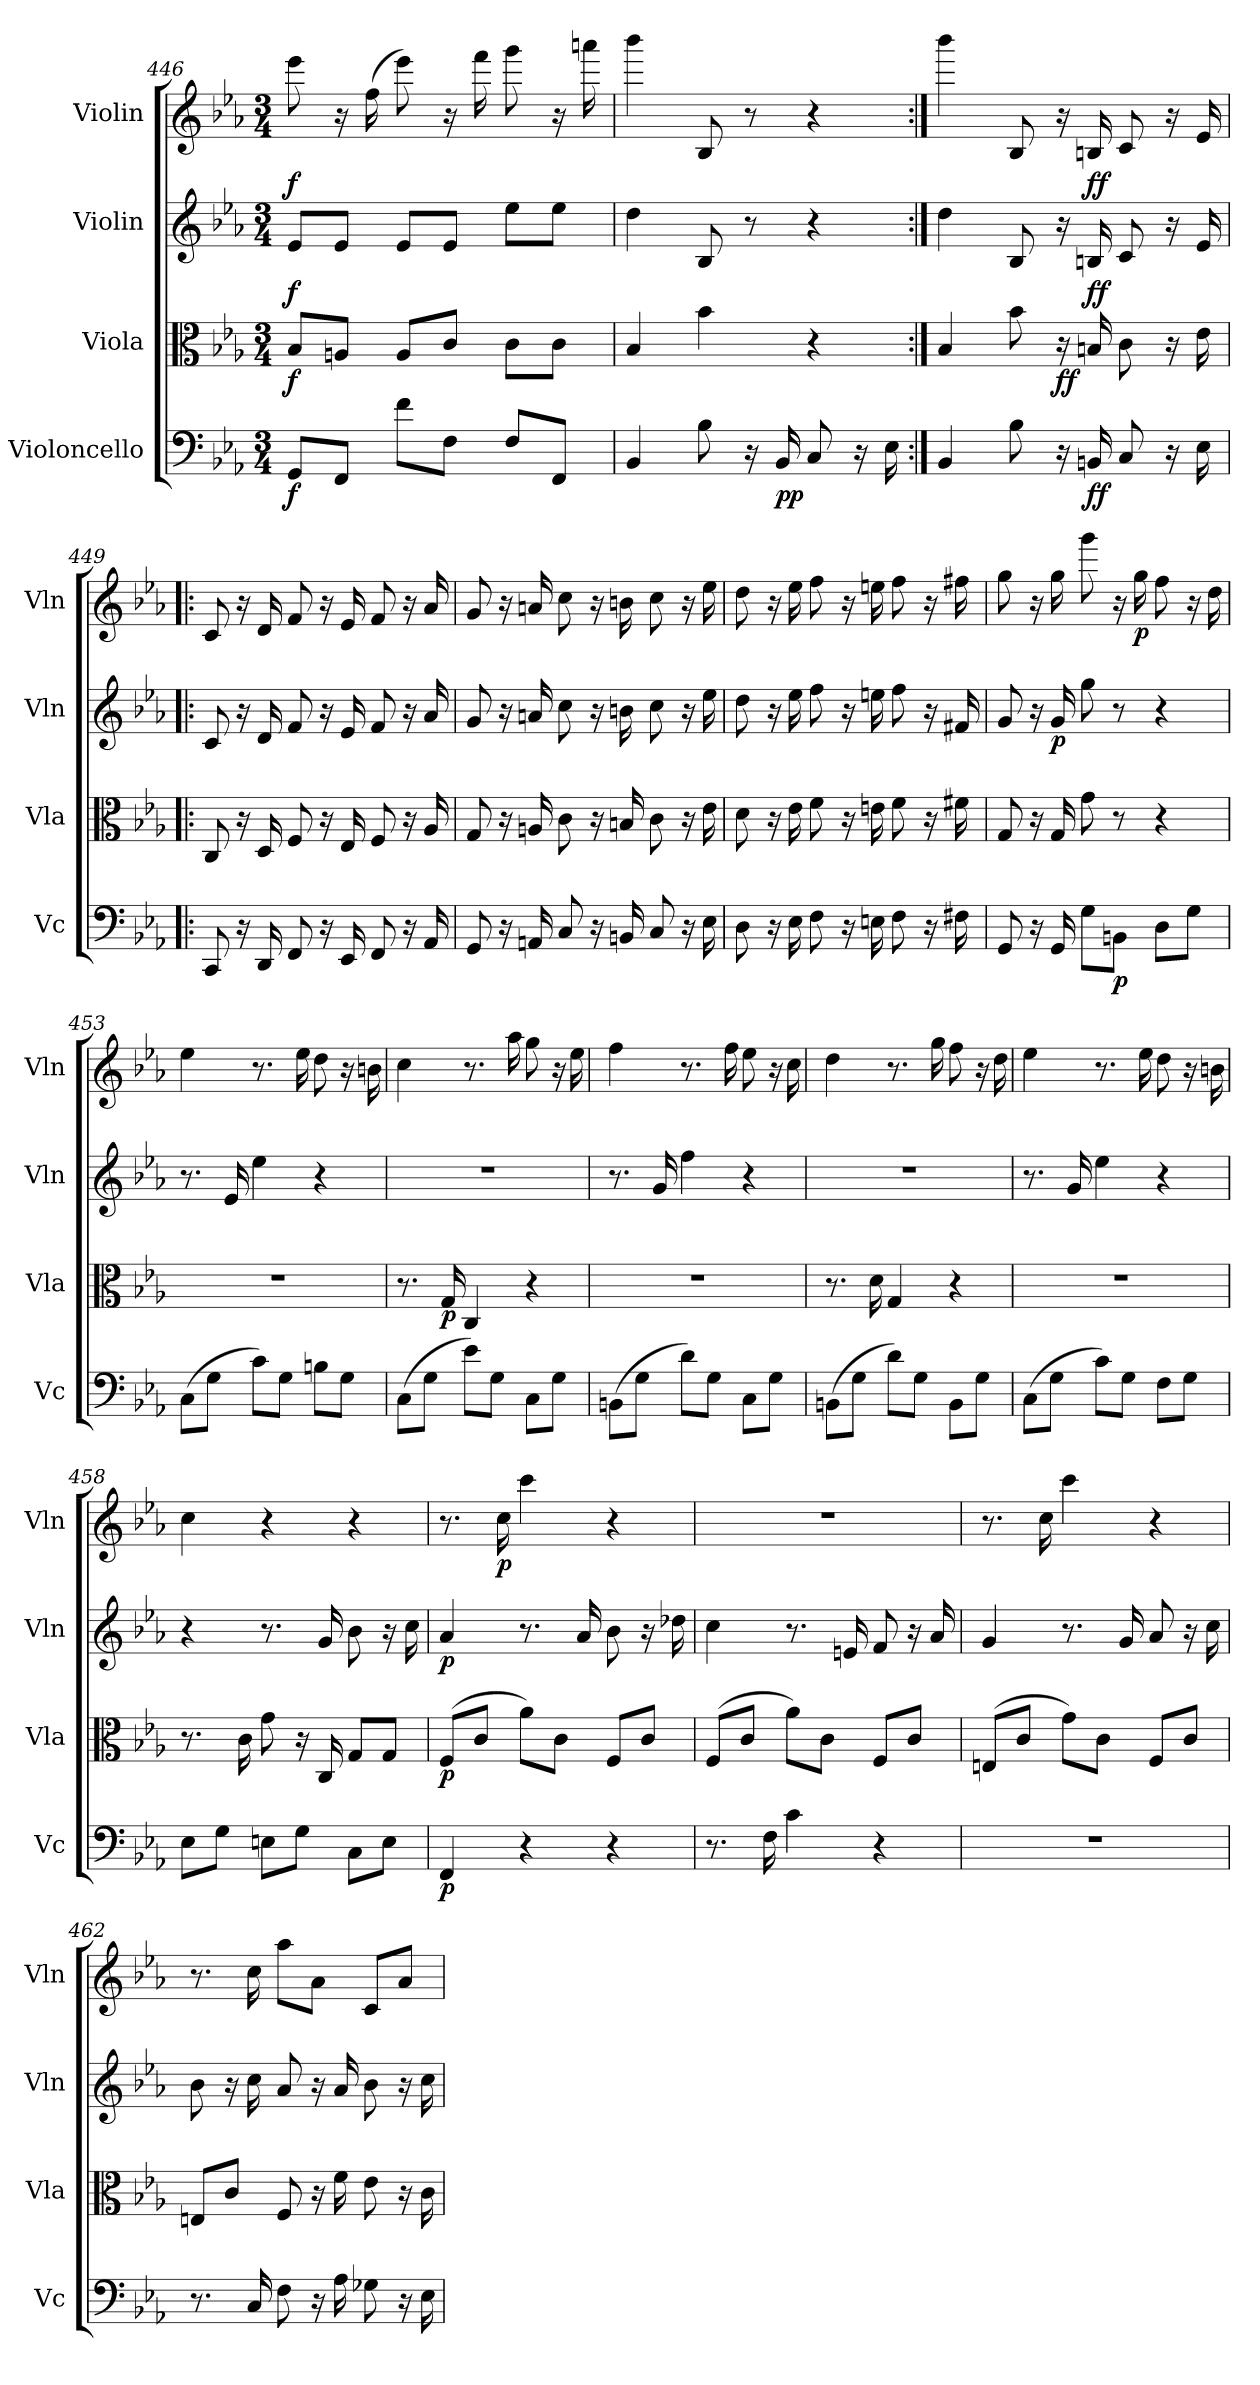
**kern	**dynam	**kern	**dynam	**kern	**dynam	**kern	**dynam
*part4	*part4	*part3	*part3	*part2	*part2	*part1	*part1
*staff4	*staff4	*staff3	*staff3	*staff2	*staff2	*staff1	*staff1
*I"Violoncello	*	*I"Viola	*	*I"Violin	*	*I"Violin	*
*I'Vc	*	*I'Vla	*	*I'Vln	*	*I'Vln	*
*clefF4	*	*clefC3	*	*clefG2	*	*clefG2	*
*k[b-e-a-]	*	*k[b-e-a-]	*	*k[b-e-a-]	*	*k[b-e-a-]	*
*E-:	*	*E-:	*	*E-:	*	*E-:	*
*M3/4	*	*M3/4	*	*M3/4	*	*M3/4	*
=446	=446	=446	=446	=446	=446	=446	=446
8GG/L	f	8B-/L	f	8e-/L	f	8eee-	f
8FF/J	.	8An/J	.	8e-/J	.	16r	.
.	.	.	.	.	.	(16ff	.
8f\L	.	8A/L	.	8e-/L	.	8eee-)	.
8F\J	.	8c/J	.	8e-/J	.	16r	.
.	.	.	.	.	.	16fff	.
8F/L	.	8c\L	.	8ee-\L	.	8ggg	.
8FF/J	.	8c\J	.	8ee-\J	.	16r	.
.	.	.	.	.	.	16aaan	.
=447	=447	=447	=447	=447	=447	=447	=447
4BB-	.	4B-	.	4dd	.	4bbb-	.
8B-	.	4b-	.	8B-	.	8B-	.
16r	.	.	.	8r	.	8r	.
16BB-	pp	.	.	.	.	.	.
8C	.	4r	.	4r	.	4r	.
16r	.	.	.	.	.	.	.
16E-	.	.	.	.	.	.	.
=448:|!	=448:|!	=448:|!	=448:|!	=448:|!	=448:|!	=448:|!	=448:|!
4BB-	.	4B-	.	4dd	.	4bbb-	.
8B-	.	8b-	.	8B-	.	8B-	.
16r	.	16r	ff	16r	.	16r	.
16BBn	ff	16Bn	.	16Bn	ff	16Bn	ff
8C	.	8c	.	8c	.	8c	.
16r	.	16r	.	16r	.	16r	.
16E-	.	16e-	.	16e-	.	16e-	.
=449!|:	=449!|:	=449!|:	=449!|:	=449!|:	=449!|:	=449!|:	=449!|:
8CC	.	8C	.	8c	.	8c	.
16r	.	16r	.	16r	.	16r	.
16DD	.	16D	.	16d	.	16d	.
8FF	.	8F	.	8f	.	8f	.
16r	.	16r	.	16r	.	16r	.
16EE-	.	16E-	.	16e-	.	16e-	.
8FF	.	8F	.	8f	.	8f	.
16r	.	16r	.	16r	.	16r	.
16AA-	.	16A-	.	16a-	.	16a-	.
=450	=450	=450	=450	=450	=450	=450	=450
8GG	.	8G	.	8g	.	8g	.
16r	.	16r	.	16r	.	16r	.
16AAn	.	16An	.	16an	.	16an	.
8C	.	8c	.	8cc	.	8cc	.
16r	.	16r	.	16r	.	16r	.
16BBn	.	16Bn	.	16bn	.	16bn	.
8C	.	8c	.	8cc	.	8cc	.
16r	.	16r	.	16r	.	16r	.
16E-	.	16e-	.	16ee-	.	16ee-	.
=451	=451	=451	=451	=451	=451	=451	=451
8D	.	8d	.	8dd	.	8dd	.
16r	.	16r	.	16r	.	16r	.
16E-	.	16e-	.	16ee-	.	16ee-	.
8F	.	8f	.	8ff	.	8ff	.
16r	.	16r	.	16r	.	16r	.
16En	.	16en	.	16een	.	16een	.
8F	.	8f	.	8ff	.	8ff	.
16r	.	16r	.	16r	.	16r	.
16F#X	.	16f#X	.	16f#X	.	16ff#X	.
=452	=452	=452	=452	=452	=452	=452	=452
8GG	.	8G	.	8g	.	8gg	.
16r	.	16r	.	16r	.	16r	.
16GG	.	16G	.	16g	p	16gg	.
8G\L	.	8g	.	8gg	.	8ggg	.
8BBn\J	p	8r	.	8r	.	16r	.
.	.	.	.	.	.	16gg	p
8D\L	.	4r	.	4r	.	8ff	.
8G\J	.	.	.	.	.	16r	.
.	.	.	.	.	.	16dd	.
=453	=453	=453	=453	=453	=453	=453	=453
(8C\L	.	2.r	.	8.r	.	4ee-	.
8G\J	.	.	.	.	.	.	.
.	.	.	.	16e-	.	.	.
8c\L)	.	.	.	4ee-	.	8.r	.
8G\J	.	.	.	.	.	.	.
.	.	.	.	.	.	16ee-	.
8Bn\L	.	.	.	4r	.	8dd	.
8G\J	.	.	.	.	.	16r	.
.	.	.	.	.	.	16bn	.
=454	=454	=454	=454	=454	=454	=454	=454
(8C\L	.	8.r	.	2.r	.	4cc	.
8G\J	.	.	.	.	.	.	.
.	.	16G	p	.	.	.	.
8e-\L)	.	4C	.	.	.	8.r	.
8G\J	.	.	.	.	.	.	.
.	.	.	.	.	.	16aa-	.
8C\L	.	4r	.	.	.	8gg	.
8G\J	.	.	.	.	.	16r	.
.	.	.	.	.	.	16ee-	.
=455	=455	=455	=455	=455	=455	=455	=455
(8BBn\L	.	2.r	.	8.r	.	4ff	.
8G\J	.	.	.	.	.	.	.
.	.	.	.	16g	.	.	.
8d\L)	.	.	.	4ff	.	8.r	.
8G\J	.	.	.	.	.	.	.
.	.	.	.	.	.	16ff	.
8C\L	.	.	.	4r	.	8ee-	.
8G\J	.	.	.	.	.	16r	.
.	.	.	.	.	.	16cc	.
=456	=456	=456	=456	=456	=456	=456	=456
(8BBn\L	.	8.r	.	2.r	.	4dd	.
8G\J	.	.	.	.	.	.	.
.	.	16d	.	.	.	.	.
8d\L)	.	4G	.	.	.	8.r	.
8G\J	.	.	.	.	.	.	.
.	.	.	.	.	.	16gg	.
8BB\L	.	4r	.	.	.	8ff	.
8G\J	.	.	.	.	.	16r	.
.	.	.	.	.	.	16dd	.
=457	=457	=457	=457	=457	=457	=457	=457
(8C\L	.	2.r	.	8.r	.	4ee-	.
8G\J	.	.	.	.	.	.	.
.	.	.	.	16g	.	.	.
8c\L)	.	.	.	4ee-	.	8.r	.
8G\J	.	.	.	.	.	.	.
.	.	.	.	.	.	16ee-	.
8F\L	.	.	.	4r	.	8dd	.
8G\J	.	.	.	.	.	16r	.
.	.	.	.	.	.	16bn	.
=458	=458	=458	=458	=458	=458	=458	=458
8E-\L	.	8.r	.	4r	.	4cc	.
8G\J	.	.	.	.	.	.	.
.	.	16c	.	.	.	.	.
8En\L	.	8g	.	8.r	.	4r	.
8G\J	.	16r	.	.	.	.	.
.	.	16C	.	16g	.	.	.
8C\L	.	8G/L	.	8b-	.	4r	.
8E\J	.	8G/J	.	16r	.	.	.
.	.	.	.	16cc	.	.	.
=459	=459	=459	=459	=459	=459	=459	=459
4FF	p	(8F/L	p	4a-	p	8.r	.
.	.	8c/J	.	.	.	.	.
.	.	.	.	.	.	16cc	p
4r	.	8a-\L)	.	8.r	.	4ccc	.
.	.	8c\J	.	.	.	.	.
.	.	.	.	16a-	.	.	.
4r	.	8F/L	.	8b-	.	4r	.
.	.	8c/J	.	16r	.	.	.
.	.	.	.	16dd-X	.	.	.
=460	=460	=460	=460	=460	=460	=460	=460
8.r	.	(8F/L	.	4cc	.	2.r	.
.	.	8c/J	.	.	.	.	.
16F	.	.	.	.	.	.	.
4c	.	8a-\L)	.	8.r	.	.	.
.	.	8c\J	.	.	.	.	.
.	.	.	.	16en	.	.	.
4r	.	8F/L	.	8f	.	.	.
.	.	8c/J	.	16r	.	.	.
.	.	.	.	16a-	.	.	.
=461	=461	=461	=461	=461	=461	=461	=461
2.r	.	(8En/L	.	4g	.	8.r	.
.	.	8c/J	.	.	.	.	.
.	.	.	.	.	.	16cc	.
.	.	8g\L)	.	8.r	.	4ccc	.
.	.	8c\J	.	.	.	.	.
.	.	.	.	16g	.	.	.
.	.	8F/L	.	8a-	.	4r	.
.	.	8c/J	.	16r	.	.	.
.	.	.	.	16cc	.	.	.
=462	=462	=462	=462	=462	=462	=462	=462
8.r	.	8En/L	.	8b-	.	8.r	.
.	.	8c/J	.	16r	.	.	.
16C	.	.	.	16cc	.	16cc	.
8F	.	8F	.	8a-	.	8aa-\L	.
16r	.	16r	.	16r	.	8a-\J	.
16A-	.	16f	.	16a-	.	.	.
8G-X	.	8e-	.	8b-	.	8c/L	.
16r	.	16r	.	16r	.	8a-/J	.
16E-	.	16c	.	16cc	.	.	.
=	=	=	=	=	=	=	=
*-	*-	*-	*-	*-	*-	*-	*-
